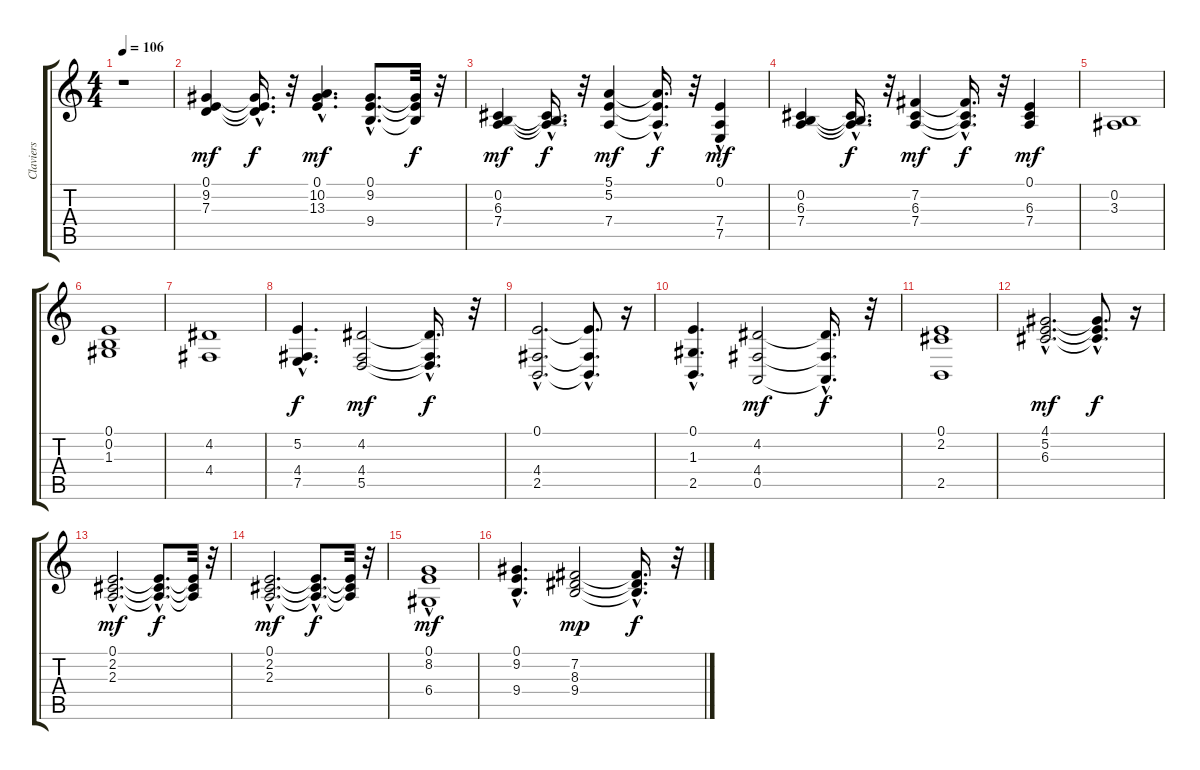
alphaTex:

\track ("Claviers" "Claviers") {instrument pad3polysynth}
\staff {score tabs}
\tuning (E4 B3 G3 D3 A2 E2) {hide}
\ts (4 4)
\tempo 106
\clef g2
\ks c
r.1{dy mp} |
(0.1 9.2 7.3).4{dy mf} (0.1{hac t} 9.2{hac t} 7.3{hac t}).16{d dy f} r.32 (0.1 10.2{hac} 13.3).4{d dy mf} (0.1{hac} 9.2{hac} 9.4{hac}).8{d} (0.1{t} 9.2{t} 9.4{t}).32{dy f} r.32 |
(0.2 6.3 7.4).4{dy mf} (0.2{hac t} 6.3{hac t} 7.4{hac t}).16{d dy f} r.32 (5.1 5.2 7.4).4{dy mf} (5.1{hac t} 5.2{hac t} 7.4{hac t}).16{d dy f} r.32 (0.1 7.4{hac} 7.5{hac}).4{dy mf} |
(0.2 6.3 7.4).4 (0.2{hac t} 6.3{hac t} 7.4{hac t}).16{d dy f} r.32 (7.2 6.3 7.4).4{dy mf} (7.2{hac t} 6.3{hac t} 7.4{hac t}).16{d dy f} r.32 (0.1 6.3 7.4).4{dy mf} |
(0.2 3.3).1 |
(0.1 0.2 1.3).1 |
(4.2 4.4).1 |
(5.2{hac} 4.4 7.5).4{d dy f} (4.2 4.4 5.5).2{dy mf} (4.2{hac t} 4.4{hac t} 5.5{t}).16{d dy f} r.32 |
(0.1{hac} 4.4{hac} 2.5{hac}).2{d} (0.1{hac t} 4.4{hac t} 2.5{hac t}).8{d} r.16 |
(0.1{hac} 1.3{hac} 2.5{hac}).4{d} (4.2 4.4 0.5).2{dy mf} (4.2{hac t} 4.4{t} 0.5{t}).16{d dy f} r.32 |
(0.1 2.2 2.5).1 |
(4.1{hac} 5.2{hac} 6.3{hac}).2{d dy mf} (4.1{hac t} 5.2{hac t} 6.3{hac t}).8{d dy f} r.16 |
(0.1{hac} 2.2{hac} 2.3{hac}).2{d dy mf} (0.1{hac t} 2.2{hac t} 2.3{hac t}).8{d dy f} (0.1{t} 2.2{t} 2.3{t}).32 r.32 |
(0.1{hac} 2.2{hac} 2.3{hac}).2{d dy mf} (0.1{hac t} 2.2{hac t} 2.3{hac t}).8{d dy f} (0.1{t} 2.2{t} 2.3{t}).32 r.32 |
(0.1{hac} 8.2 6.4).1{dy mf} |
(0.1 9.2{hac} 9.4).4{d} (7.2 8.3 9.4).2{dy mp} (7.2{hac t} 8.3{hac t} 9.4{t}).16{d dy f} r.32
